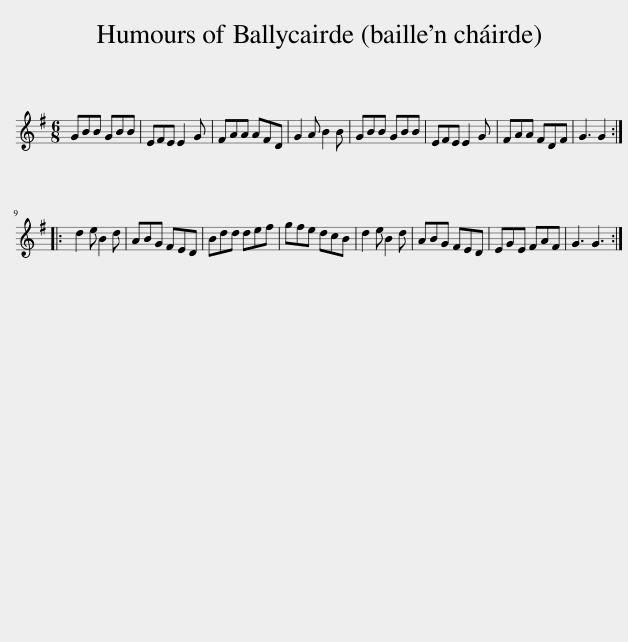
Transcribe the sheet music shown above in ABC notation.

X:1
L:1/8
M:6/8
I:linebreak $
K:G
V:1 treble
V:1
 GBB GBB | EFE E2 G | FAA AFD | G2 A B2 B | GBB GBB | %5
 EFE E2 G | FAA FDF | G3 G2 ::$ d2 e B2 d | ABG FED | %10
 Bdd def | gfe dcB | d2 e B2 d | ABG FED | EGE FAF | %15
 G3 G3 :| %16
